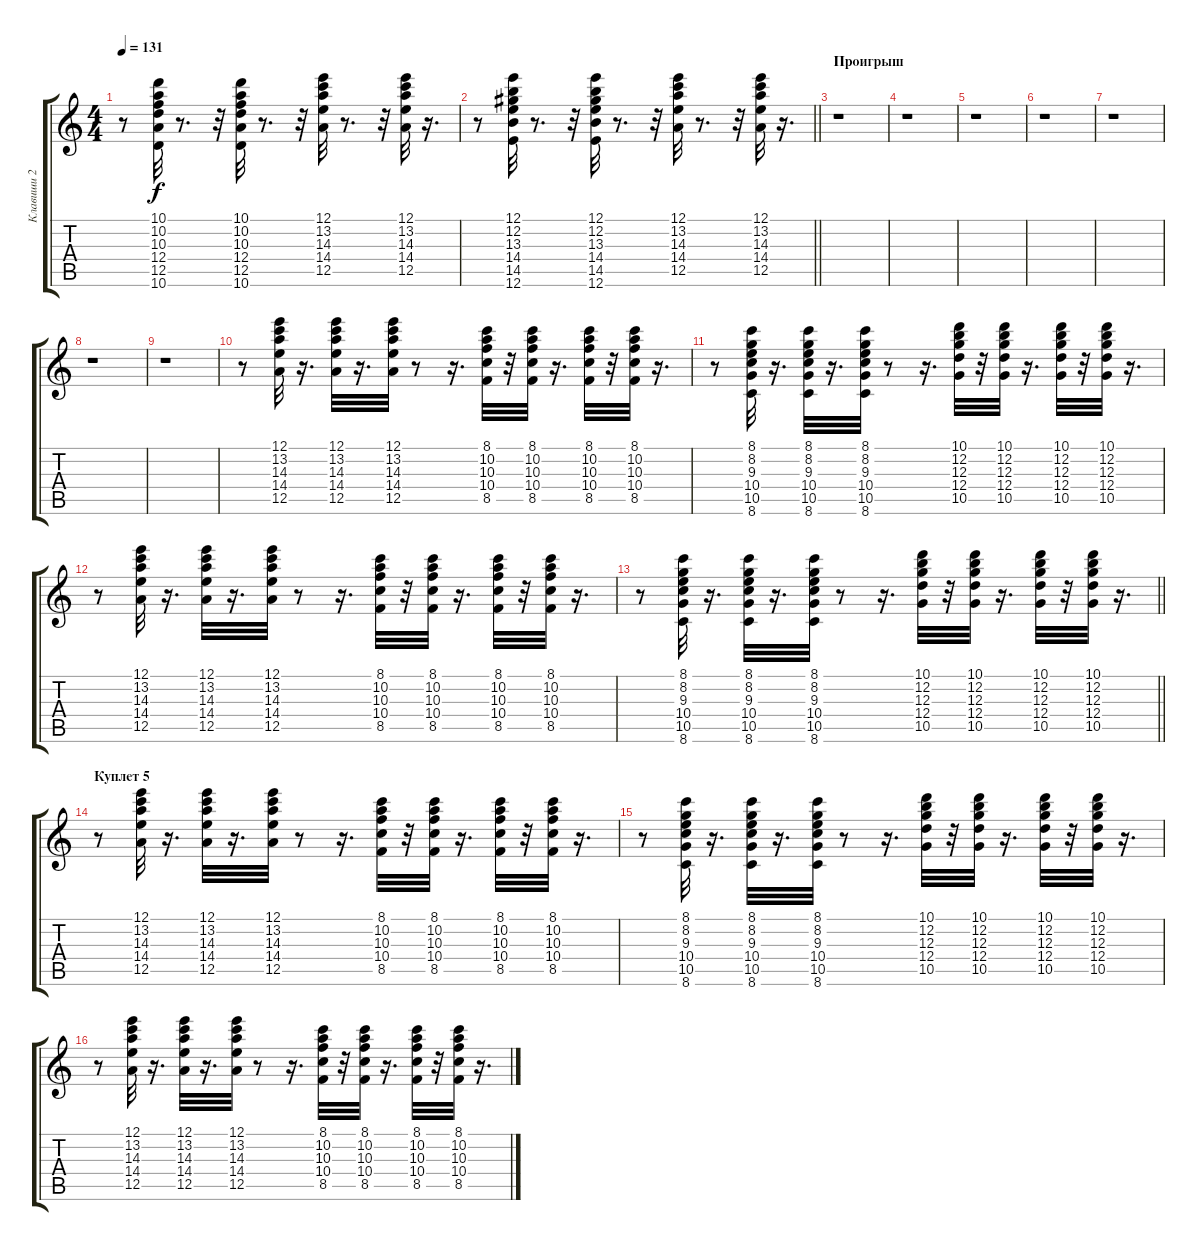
\track ("Клавиши 2" "Клавиши 2") {instrument synthbass1}
\staff {score tabs}
\tuning (E4 B3 G3 D3 A2 E2) {hide}
\ts (4 4)
\tempo 131
\clef g2
\ks c
r.8{dy f} (10.1 10.2 10.3 12.4 12.5 10.6).32 r.8{d} r.32 (10.1 10.2 10.3 12.4 12.5 10.6).32 r.8{d} r.32 (12.1 13.2 14.3 14.4 12.5).32 r.8{d} r.32 (12.1 13.2 14.3 14.4 12.5).32 r.16{d} |
\barLineRight lightlight
r.8 (12.1 12.2 13.3 14.4 14.5 12.6).32 r.8{d} r.32 (12.1 12.2 13.3 14.4 14.5 12.6).32 r.8{d} r.32 (12.1 13.2 14.3 14.4 12.5).32 r.8{d} r.32 (12.1 13.2 14.3 14.4 12.5).32 r.16{d} |
\section ("" "Проигрыш")
r.1 |
r.1 |
r.1 |
r.1 |
r.1 |
r.1 |
r.1 |
r.8 (12.1 13.2 14.3 14.4 12.5).32 r.16{d} (12.1 13.2 14.3 14.4 12.5).32 r.16{d} (12.1 13.2 14.3 14.4 12.5).32 r.8 r.16{d} (8.1 10.2 10.3 10.4 8.5).32 r.32 (8.1 10.2 10.3 10.4 8.5).32 r.16{d} (8.1 10.2 10.3 10.4 8.5).32 r.32 (8.1 10.2 10.3 10.4 8.5).32 r.16{d} |
r.8 (8.1 8.2 9.3 10.4 10.5 8.6).32 r.16{d} (8.1 8.2 9.3 10.4 10.5 8.6).32 r.16{d} (8.1 8.2 9.3 10.4 10.5 8.6).32 r.8 r.16{d} (10.1 12.2 12.3 12.4 10.5).32 r.32 (10.1 12.2 12.3 12.4 10.5).32 r.16{d} (10.1 12.2 12.3 12.4 10.5).32 r.32 (10.1 12.2 12.3 12.4 10.5).32 r.16{d} |
r.8 (12.1 13.2 14.3 14.4 12.5).32 r.16{d} (12.1 13.2 14.3 14.4 12.5).32 r.16{d} (12.1 13.2 14.3 14.4 12.5).32 r.8 r.16{d} (8.1 10.2 10.3 10.4 8.5).32 r.32 (8.1 10.2 10.3 10.4 8.5).32 r.16{d} (8.1 10.2 10.3 10.4 8.5).32 r.32 (8.1 10.2 10.3 10.4 8.5).32 r.16{d} |
\barLineRight lightlight
r.8 (8.1 8.2 9.3 10.4 10.5 8.6).32 r.16{d} (8.1 8.2 9.3 10.4 10.5 8.6).32 r.16{d} (8.1 8.2 9.3 10.4 10.5 8.6).32 r.8 r.16{d} (10.1 12.2 12.3 12.4 10.5).32 r.32 (10.1 12.2 12.3 12.4 10.5).32 r.16{d} (10.1 12.2 12.3 12.4 10.5).32 r.32 (10.1 12.2 12.3 12.4 10.5).32 r.16{d} |
\section ("" "Куплет 5")
r.8 (12.1 13.2 14.3 14.4 12.5).32 r.16{d} (12.1 13.2 14.3 14.4 12.5).32 r.16{d} (12.1 13.2 14.3 14.4 12.5).32 r.8 r.16{d} (8.1 10.2 10.3 10.4 8.5).32 r.32 (8.1 10.2 10.3 10.4 8.5).32 r.16{d} (8.1 10.2 10.3 10.4 8.5).32 r.32 (8.1 10.2 10.3 10.4 8.5).32 r.16{d} |
r.8 (8.1 8.2 9.3 10.4 10.5 8.6).32 r.16{d} (8.1 8.2 9.3 10.4 10.5 8.6).32 r.16{d} (8.1 8.2 9.3 10.4 10.5 8.6).32 r.8 r.16{d} (10.1 12.2 12.3 12.4 10.5).32 r.32 (10.1 12.2 12.3 12.4 10.5).32 r.16{d} (10.1 12.2 12.3 12.4 10.5).32 r.32 (10.1 12.2 12.3 12.4 10.5).32 r.16{d} |
r.8 (12.1 13.2 14.3 14.4 12.5).32 r.16{d} (12.1 13.2 14.3 14.4 12.5).32 r.16{d} (12.1 13.2 14.3 14.4 12.5).32 r.8 r.16{d} (8.1 10.2 10.3 10.4 8.5).32 r.32 (8.1 10.2 10.3 10.4 8.5).32 r.16{d} (8.1 10.2 10.3 10.4 8.5).32 r.32 (8.1 10.2 10.3 10.4 8.5).32 r.16{d}
